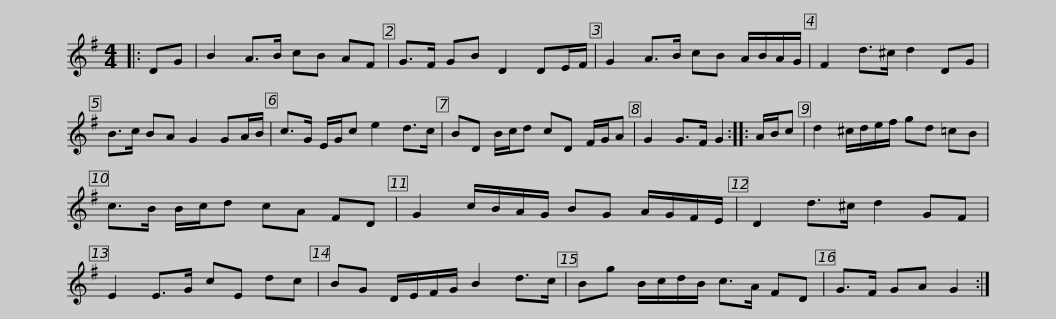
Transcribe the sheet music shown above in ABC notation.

X:1
L:1/8
M:4/4
I:linebreak $
K:G
V:1 treble
V:1
|: DG | B2 A>B cB AF | G>F GB D2 DE/F/ | G2 A>B cB A/B/A/G/ | F2 d>^c d2 DG | %5
 B>c BA G2 GA/B/ |$ c>G E/G/c e2 d>c | BD B/c/d cD F/G/A | G2 G>F G2 :: A/B/c | %10
 d2 ^c/d/e/f/ gd =cB |$ c>B B/c/d cA FD | G2 c/B/A/G/ BG A/G/F/E/ | D2 d>^c d2 GF | E2 E>G cE dc | %15
 BG D/E/F/G/ B2 d>c |$ Bg B/c/d/B/ c>A FD | G>F GA G2 :| %18
